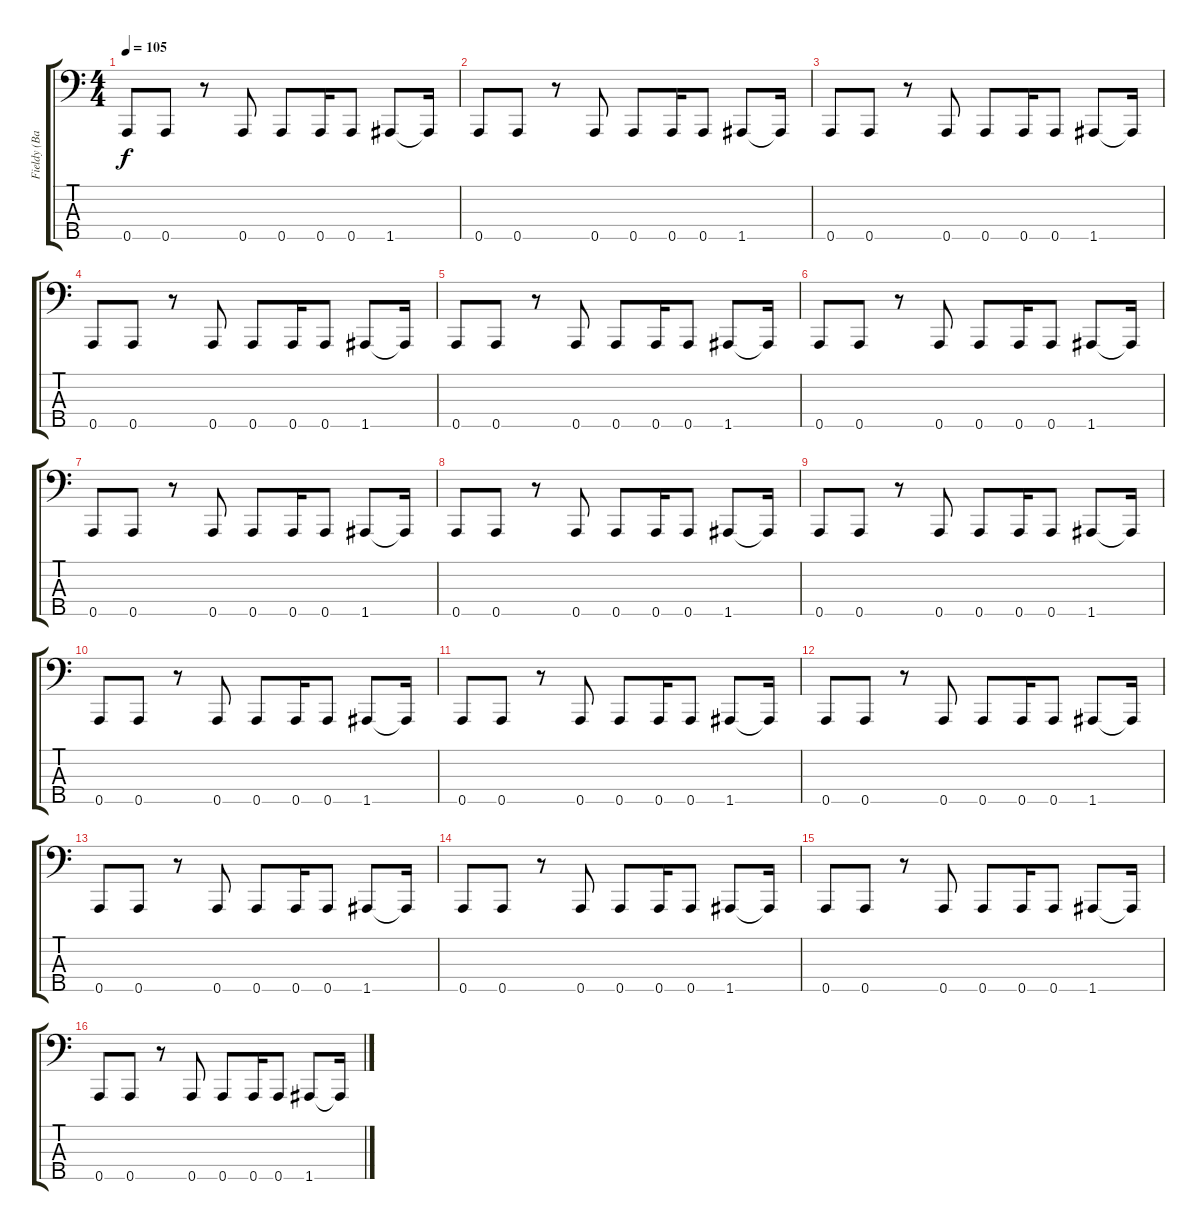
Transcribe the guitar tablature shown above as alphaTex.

\track ("Fieldy (Bass)" "Fieldy (Ba") {instrument slapbass1}
\staff {score tabs}
\tuning (F2 C2 G1 D1 A0) {hide}
\ts (4 4)
\tempo 105
\clef f4
\ks c
0.5.8{dy f} 0.5.8 r.8 0.5.8 0.5.8 0.5.16 0.5.8 1.5.8 1.5{t}.16 |
0.5.8 0.5.8 r.8 0.5.8 0.5.8 0.5.16 0.5.8 1.5.8 1.5{t}.16 |
0.5.8 0.5.8 r.8 0.5.8 0.5.8 0.5.16 0.5.8 1.5.8 1.5{t}.16 |
0.5.8 0.5.8 r.8 0.5.8 0.5.8 0.5.16 0.5.8 1.5.8 1.5{t}.16 |
0.5.8 0.5.8 r.8 0.5.8 0.5.8 0.5.16 0.5.8 1.5.8 1.5{t}.16 |
0.5.8 0.5.8 r.8 0.5.8 0.5.8 0.5.16 0.5.8 1.5.8 1.5{t}.16 |
0.5.8 0.5.8 r.8 0.5.8 0.5.8 0.5.16 0.5.8 1.5.8 1.5{t}.16 |
0.5.8 0.5.8 r.8 0.5.8 0.5.8 0.5.16 0.5.8 1.5.8 1.5{t}.16 |
0.5.8 0.5.8 r.8 0.5.8 0.5.8 0.5.16 0.5.8 1.5.8 1.5{t}.16 |
0.5.8 0.5.8 r.8 0.5.8 0.5.8 0.5.16 0.5.8 1.5.8 1.5{t}.16 |
0.5.8 0.5.8 r.8 0.5.8 0.5.8 0.5.16 0.5.8 1.5.8 1.5{t}.16 |
0.5.8 0.5.8 r.8 0.5.8 0.5.8 0.5.16 0.5.8 1.5.8 1.5{t}.16 |
0.5.8 0.5.8 r.8 0.5.8 0.5.8 0.5.16 0.5.8 1.5.8 1.5{t}.16 |
0.5.8 0.5.8 r.8 0.5.8 0.5.8 0.5.16 0.5.8 1.5.8 1.5{t}.16 |
0.5.8 0.5.8 r.8 0.5.8 0.5.8 0.5.16 0.5.8 1.5.8 1.5{t}.16 |
0.5.8 0.5.8 r.8 0.5.8 0.5.8 0.5.16 0.5.8 1.5.8 1.5{t}.16
